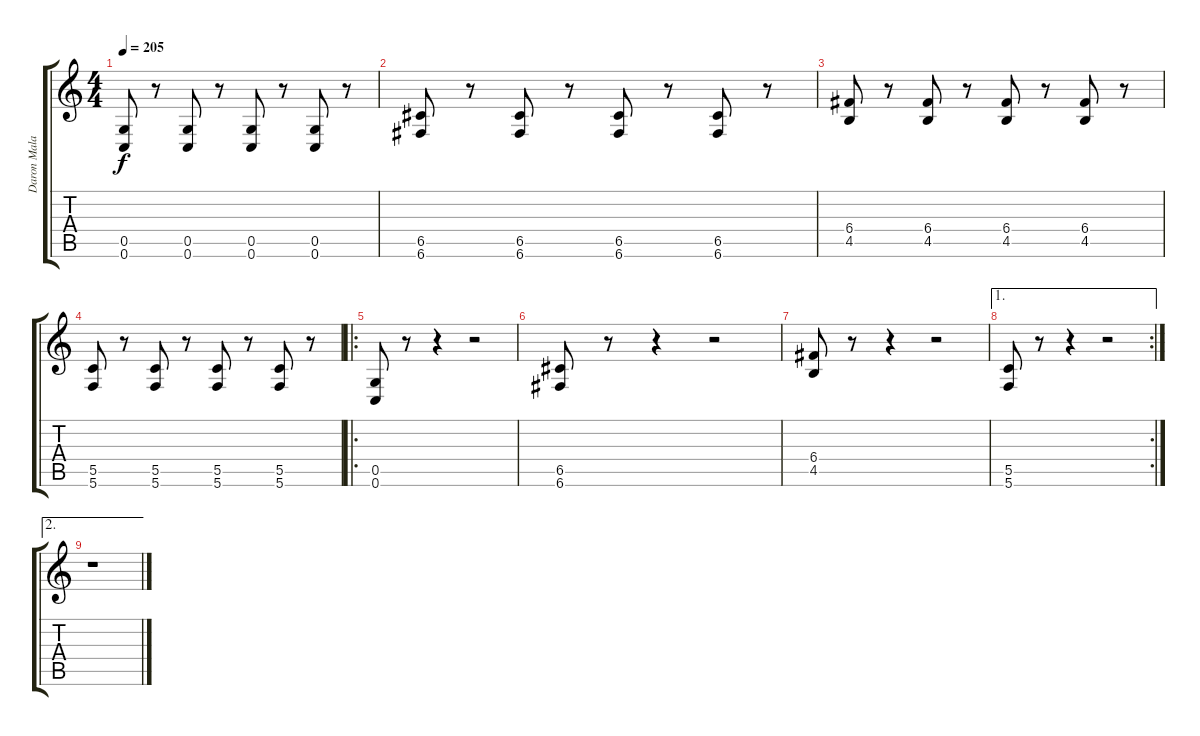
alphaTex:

\track ("Daron Malakian" "Daron Mala") {instrument distortionguitar}
\staff {score tabs}
\tuning (D4 A3 F3 C3 G2 C2) {hide}
\ts (4 4)
\tempo 205
\clef g2
\ks c
(0.5 0.6).8{dy f} r.8 (0.5 0.6).8 r.8 (0.5 0.6).8 r.8 (0.5 0.6).8 r.8 |
(6.5 6.6).8 r.8 (6.5 6.6).8 r.8 (6.5 6.6).8 r.8 (6.5 6.6).8 r.8 |
(6.4 4.5).8 r.8 (6.4 4.5).8 r.8 (6.4 4.5).8 r.8 (6.4 4.5).8 r.8 |
(5.5 5.6).8 r.8 (5.5 5.6).8 r.8 (5.5 5.6).8 r.8 (5.5 5.6).8 r.8 |
\ro
(0.5 0.6).8 r.8 r.4 r.2 |
(6.5 6.6).8 r.8 r.4 r.2 |
(6.4 4.5).8 r.8 r.4 r.2 |
\ae 1
\rc 2
(5.5 5.6).8 r.8 r.4 r.2 |
\ae 2
r.1
